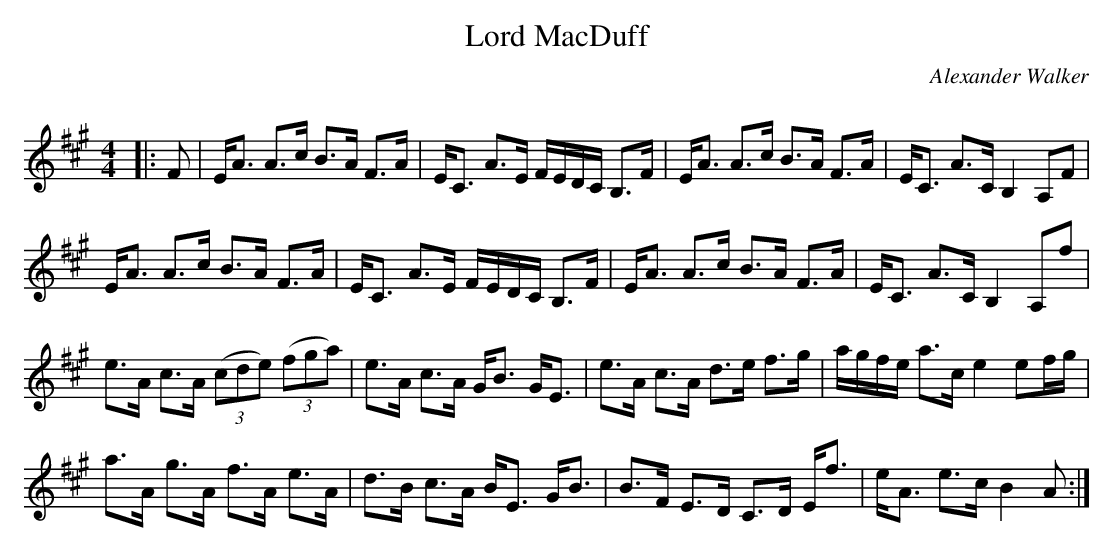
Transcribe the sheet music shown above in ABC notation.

X:1
T: Lord MacDuff
C:Alexander Walker
Q: 128
K:A
M:4/4
L:1/16
|:F2|EA3 A3c B3A F3A|EC3 A3E FEDC B,3F|EA3 A3c B3A F3A|EC3 A3C B,4 A,2F2|
EA3 A3c B3A F3A|EC3 A3E FEDC B,3F|EA3 A3c B3A F3A|EC3 A3C B,4 A,2f2|
e3A c3A ((3c2d2e2) ((3f2g2a2) |e3A c3A GB3 GE3|e3A c3A d3e f3g|agfe a3c e4 e2fg|
a3A g3A f3A e3A|d3B c3A BE3 GB3|B3F E3D C3D Ef3|eA3 e3c B4 A2:|
